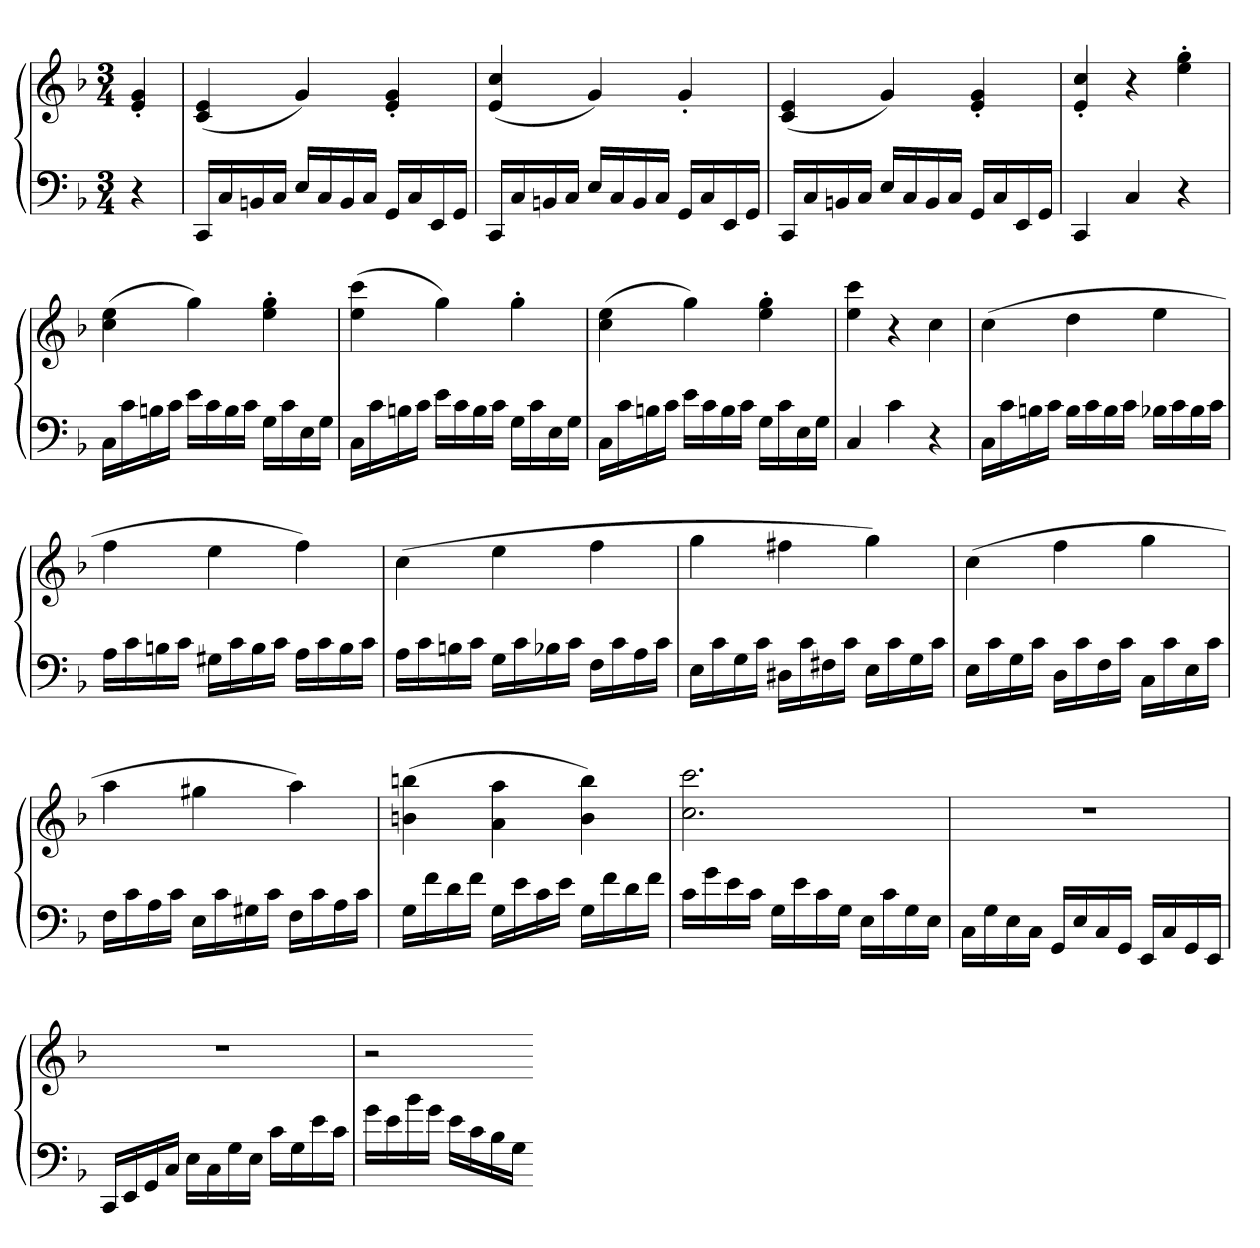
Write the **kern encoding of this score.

**kern	**kern
*part1	*part1
*staff2	*staff1
*clefF4	*clefG2
*k[b-]	*k[b-]
*M3/4	*M3/4
=	=
4r	4e' 4g'
=	=
16CCLL	(4c 4e
16C	.
16BBn	.
16CJJ	.
16ELL	4g)
16C	.
16BB	.
16CJJ	.
16GGLL	4e' 4g'
16C	.
16EE	.
16GGJJ	.
=	=
16CCLL	(4e 4cc
16C	.
16BBn	.
16CJJ	.
16ELL	4g)
16C	.
16BB	.
16CJJ	.
16GGLL	4g'
16C	.
16EE	.
16GGJJ	.
=	=
16CCLL	(4c 4e
16C	.
16BBn	.
16CJJ	.
16ELL	4g)
16C	.
16BB	.
16CJJ	.
16GGLL	4e' 4g'
16C	.
16EE	.
16GGJJ	.
=	=
4CC	4e' 4cc'
4C	4r
4r	4ee' 4gg'
=	=
16CLL	(4cc 4ee
16c	.
16Bn	.
16cJJ	.
16eLL	4gg)
16c	.
16B	.
16cJJ	.
16GLL	4ee' 4gg'
16c	.
16E	.
16GJJ	.
=	=
16CLL	(4ee 4ccc
16c	.
16Bn	.
16cJJ	.
16eLL	4gg)
16c	.
16B	.
16cJJ	.
16GLL	4gg'
16c	.
16E	.
16GJJ	.
=	=
16CLL	(4cc 4ee
16c	.
16Bn	.
16cJJ	.
16eLL	4gg)
16c	.
16B	.
16cJJ	.
16GLL	4ee' 4gg'
16c	.
16E	.
16GJJ	.
=	=
4C	4ee 4ccc
4c	4r
4r	4cc
=	=
16CLL	(4cc
16c	.
16Bn	.
16cJJ	.
16BLL	4dd
16c	.
16B	.
16cJJ	.
16B-XLL	4ee
16c	.
16B-	.
16cJJ	.
=	=
16ALL	4ff
16c	.
16Bn	.
16cJJ	.
16G#XLL	4ee
16c	.
16B	.
16cJJ	.
16ALL	4ff)
16c	.
16B	.
16cJJ	.
=	=
16ALL	(4cc
16c	.
16Bn	.
16cJJ	.
16GLL	4ee
16c	.
16B-X	.
16cJJ	.
16FLL	4ff
16c	.
16A	.
16cJJ	.
=	=
16ELL	4gg
16c	.
16G	.
16cJJ	.
16D#XLL	4ff#X
16c	.
16F#X	.
16cJJ	.
16ELL	4gg)
16c	.
16G	.
16cJJ	.
=	=
16ELL	(4cc
16c	.
16G	.
16cJJ	.
16DLL	4ff
16c	.
16F	.
16cJJ	.
16CLL	4gg
16c	.
16E	.
16cJJ	.
=	=
16FLL	4aa
16c	.
16A	.
16cJJ	.
16ELL	4gg#X
16c	.
16G#X	.
16cJJ	.
16FLL	4aa)
16c	.
16A	.
16cJJ	.
=	=
16GLL	(4bn 4bbn
16f	.
16d	.
16fJJ	.
16GLL	4a 4aa
16e	.
16c	.
16eJJ	.
16GLL	4b 4bb)
16f	.
16d	.
16fJJ	.
=	=
16cLL	2.cc 2.ccc
16g	.
16e	.
16cJJ	.
16GLL	.
16e	.
16c	.
16GJJ	.
16ELL	.
16c	.
16G	.
16EJJ	.
=	=
16CLL	2.r
16G	.
16E	.
16CJJ	.
16GGLL	.
16E	.
16C	.
16GGJJ	.
16EELL	.
16C	.
16GG	.
16EEJJ	.
=	=
16CCLL	2.r
16EE	.
16GG	.
16CJJ	.
16ELL	.
16C	.
16G	.
16EJJ	.
16cLL	.
16G	.
16e	.
16cJJ	.
=	=
16gLL	2r
16e	.
16b-	.
16gJJ	.
16eLL	.
16c	.
16B-	.
16GJJ	.
=-	=-
*-	*-
